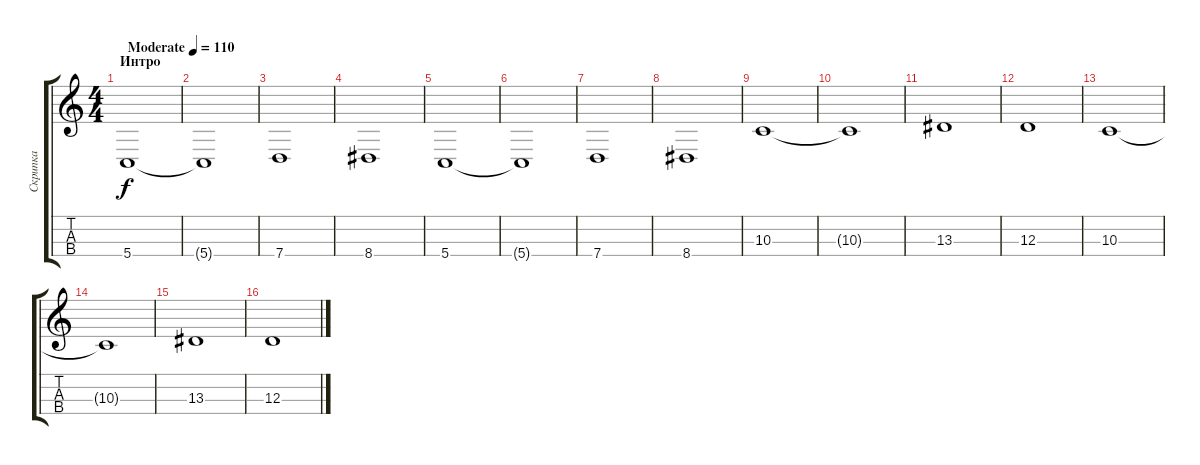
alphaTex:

\track ("Скрипка" "Скрипка") {instrument violin}
\staff {score tabs}
\tuning (E4 A3 D3 G2) {hide}
\ts (4 4)
\section ("" "Интро")
\tempo (110 "Moderate")
\clef g2
\ks c
5.4.1{dy f instrument violin} |
5.4{t}.1 |
7.4.1 |
8.4.1 |
5.4.1 |
5.4{t}.1 |
7.4.1 |
8.4.1 |
10.3.1 |
10.3{t}.1 |
13.3.1 |
12.3.1 |
10.3.1 |
10.3{t}.1 |
13.3.1 |
12.3.1
